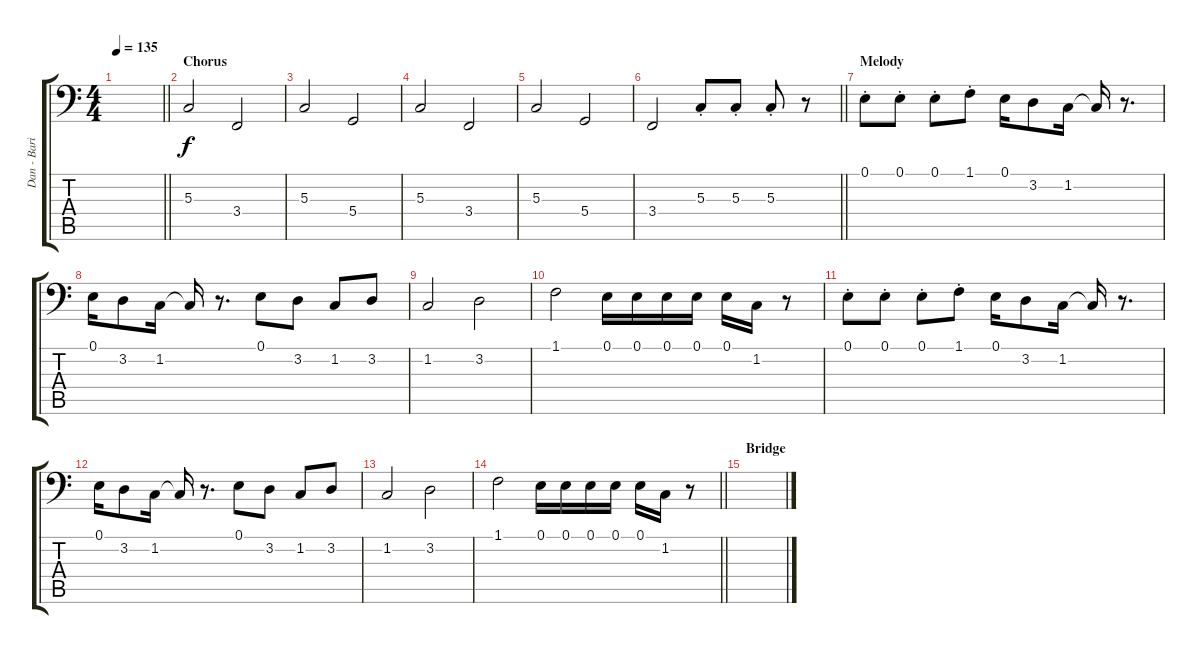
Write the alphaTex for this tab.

\track ("Dan - Bari Sax" "Dan - Bari") {instrument baritonesax}
\staff {score tabs}
\tuning (E3 B2 G2 D2 A1 E1) {hide}
\ts (4 4)
\tempo 135
\clef f4
\barLineRight lightlight
\ks c
|
\section ("" "Chorus")
5.3.2 3.4.2 |
5.3.2 5.4.2 |
5.3.2 3.4.2 |
5.3.2 5.4.2 |
\barLineRight lightlight
3.4.2 5.3{st}.8 5.3{st}.8 5.3{st}.8 r.8 |
\section ("" "Melody")
0.1{st}.8 0.1{st}.8 0.1{st}.8 1.1{st}.8 0.1.16 3.2.8 1.2.16 1.2{t}.16 r.8{d} |
0.1.16 3.2.8 1.2.16 1.2{t}.16 r.8{d} 0.1.8 3.2.8 1.2.8 3.2.8 |
1.2.2 3.2.2 |
1.1.2 0.1.16 0.1.16 0.1.16 0.1.16 0.1.16 1.2.16 r.8 |
0.1{st}.8 0.1{st}.8 0.1{st}.8 1.1{st}.8 0.1.16 3.2.8 1.2.16 1.2{t}.16 r.8{d} |
0.1.16 3.2.8 1.2.16 1.2{t}.16 r.8{d} 0.1.8 3.2.8 1.2.8 3.2.8 |
1.2.2 3.2.2 |
\barLineRight lightlight
1.1.2 0.1.16 0.1.16 0.1.16 0.1.16 0.1.16 1.2.16 r.8 |
\section ("" "Bridge")
